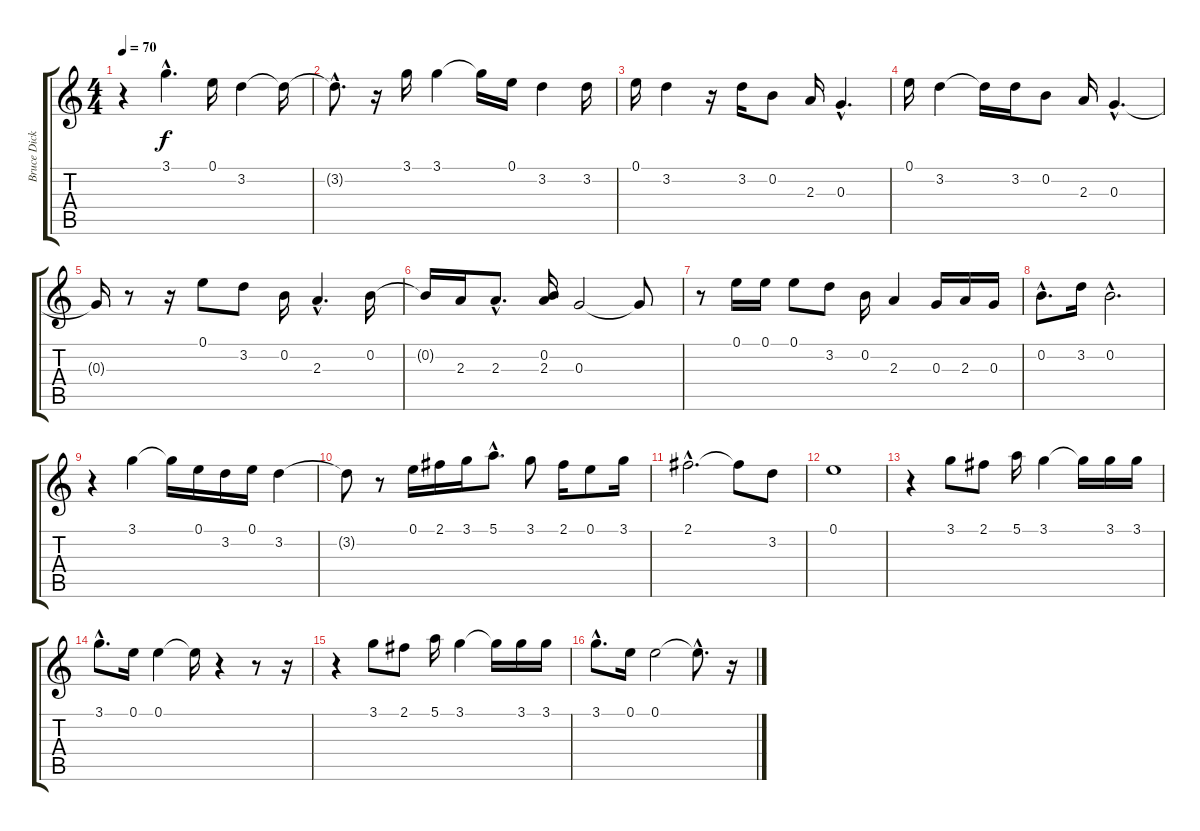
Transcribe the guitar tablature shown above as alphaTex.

\track ("Bruce Dickinson" "Bruce Dick") {instrument overdrivenguitar}
\staff {score tabs}
\tuning (E4 B3 G3 D3 A2 E2) {hide}
\ts (4 4)
\tempo 70
\clef g2
\ks c
r.4{dy f} 3.1{hac}.4{d} 0.1.16 3.2.4 3.2{t}.16 |
3.2{hac t}.8{d} r.16 3.1.16 3.1.4 3.1{t}.16 0.1.16 3.2.4 3.2.16 |
0.1.16 3.2.4 r.16 3.2.16 0.2.8 2.3.16 0.3{hac}.4{d} |
0.1.16 3.2.4 3.2{t}.16 3.2.16 0.2.8 2.3.16 0.3{hac}.4{d} |
0.3{t}.16 r.8 r.16 0.1.8 3.2.8 0.2.16 2.3{hac}.4{d} 0.2.16 |
0.2{t}.16 2.3.16 2.3{hac}.8{d} (0.2 2.3).16 0.3.2 0.3{t}.8 |
r.8 0.1.16 0.1.16 0.1.8 3.2.8 0.2.16 2.3.4 0.3.16 2.3.16 0.3.16 |
0.2{hac}.8{d} 3.2.16 0.2{hac}.2{d} |
r.4 3.1.4 3.1{t}.16 0.1.16 3.2.16 0.1.16 3.2.4 |
3.2{t}.8 r.8 0.1.16 2.1.16 3.1.16 5.1{hac}.8{d} 3.1.8 2.1.16 0.1.8 3.1.16 |
2.1{hac}.2{d} 2.1{t}.8 3.2.8 |
0.1.1 |
r.4 3.1.8 2.1.8 5.1.16 3.1.4 3.1{t}.16 3.1.16 3.1.16 |
3.1{hac}.8{d} 0.1.16 0.1.4 0.1{t}.16 r.4 r.8 r.16 |
r.4 3.1.8 2.1.8 5.1.16 3.1.4 3.1{t}.16 3.1.16 3.1.16 |
3.1{hac}.8{d} 0.1.16 0.1.2 0.1{hac t}.8{d} r.16
